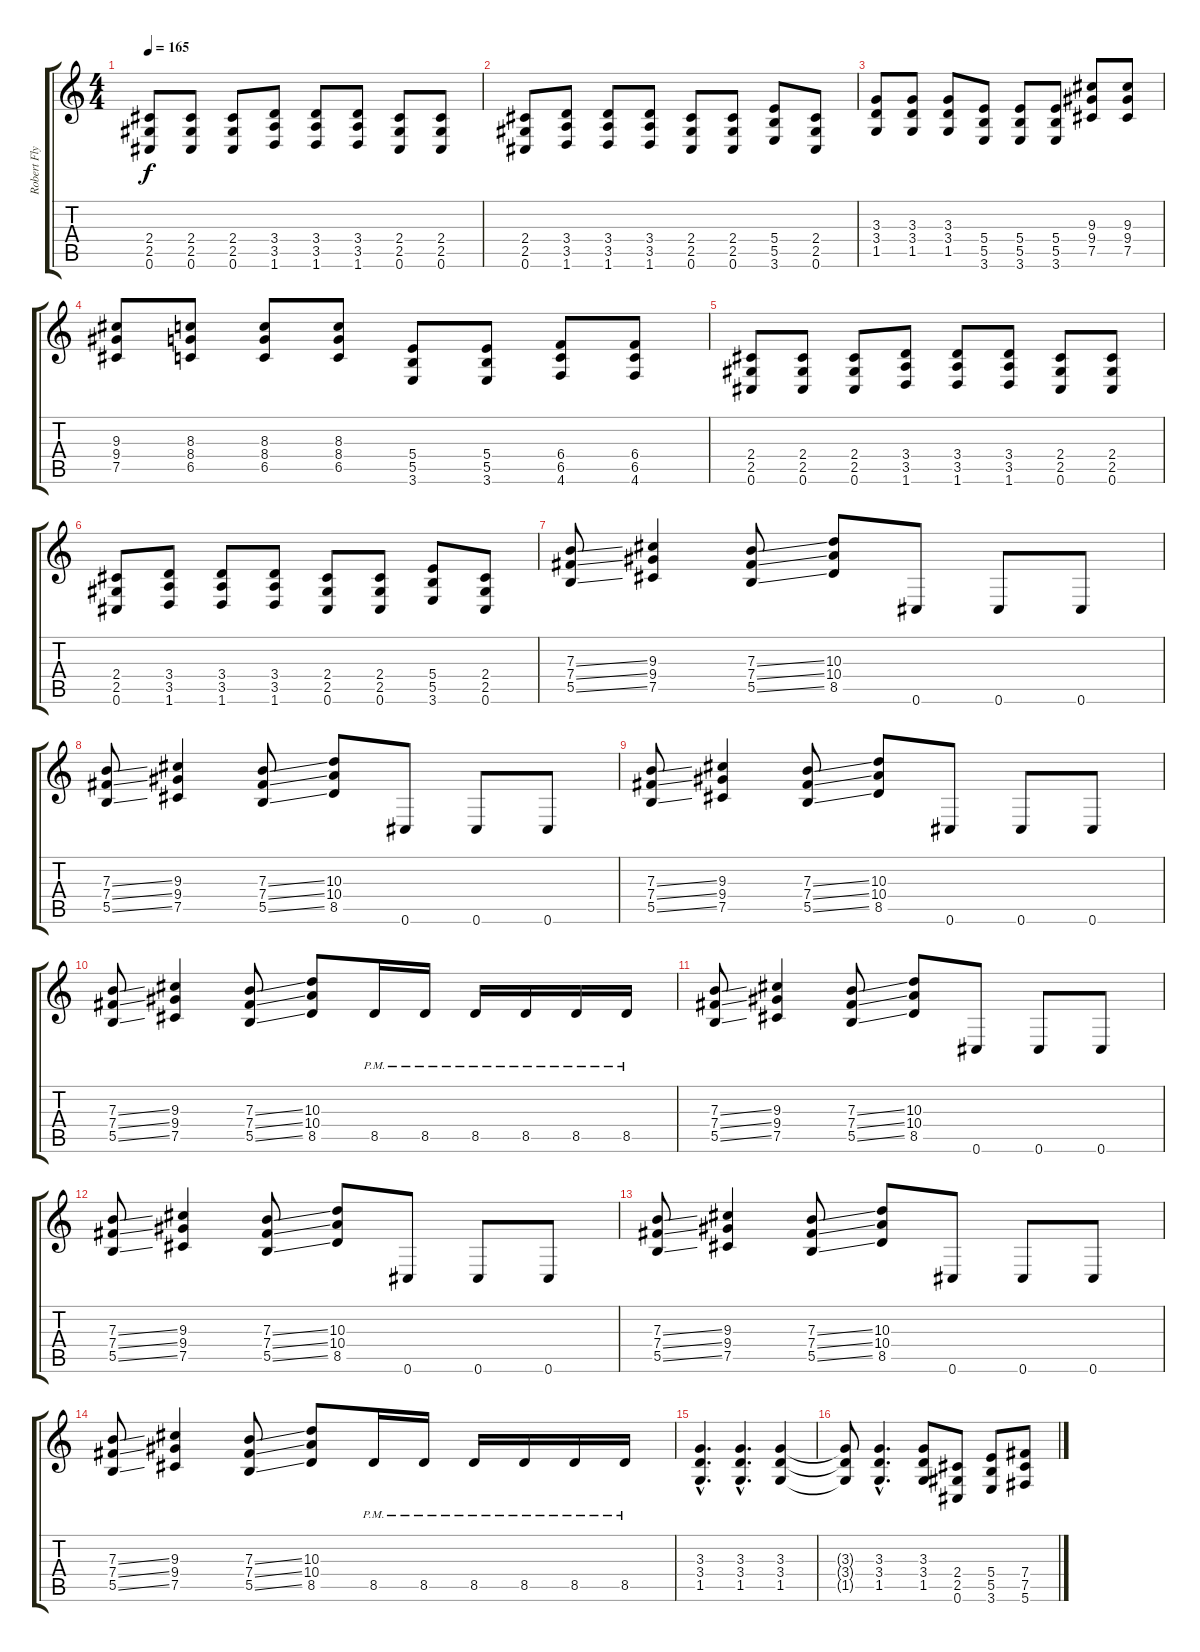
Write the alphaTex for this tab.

\track ("Robert Flynn" "Robert Fly") {instrument distortionguitar}
\staff {score tabs}
\tuning (Db4 Ab3 E3 B2 Gb2 Db2) {hide}
\ts (4 4)
\tempo 165
\clef g2
\ks c
(2.4 2.5 0.6).8{dy f} (2.4 2.5 0.6).8 (2.4 2.5 0.6).8 (3.4 3.5 1.6).8 (3.4 3.5 1.6).8 (3.4 3.5 1.6).8 (2.4 2.5 0.6).8 (2.4 2.5 0.6).8 |
(2.4 2.5 0.6).8 (3.4 3.5 1.6).8 (3.4 3.5 1.6).8 (3.4 3.5 1.6).8 (2.4 2.5 0.6).8 (2.4 2.5 0.6).8 (5.4 5.5 3.6).8 (2.4 2.5 0.6).8 |
(3.3 3.4 1.5).8 (3.3 3.4 1.5).8 (3.3 3.4 1.5).8 (5.4 5.5 3.6).8 (5.4 5.5 3.6).8 (5.4 5.5 3.6).8 (9.3 9.4 7.5).8 (9.3 9.4 7.5).8 |
(9.3 9.4 7.5).8 (8.3 8.4 6.5).8 (8.3 8.4 6.5).8 (8.3 8.4 6.5).8 (5.4 5.5 3.6).8 (5.4 5.5 3.6).8 (6.4 6.5 4.6).8 (6.4 6.5 4.6).8 |
(2.4 2.5 0.6).8 (2.4 2.5 0.6).8 (2.4 2.5 0.6).8 (3.4 3.5 1.6).8 (3.4 3.5 1.6).8 (3.4 3.5 1.6).8 (2.4 2.5 0.6).8 (2.4 2.5 0.6).8 |
(2.4 2.5 0.6).8 (3.4 3.5 1.6).8 (3.4 3.5 1.6).8 (3.4 3.5 1.6).8 (2.4 2.5 0.6).8 (2.4 2.5 0.6).8 (5.4 5.5 3.6).8 (2.4 2.5 0.6).8 |
(7.3{ss} 7.4{ss} 5.5{ss}).8{balance 8} (9.3 9.4 7.5).4 (7.3{ss} 7.4{ss} 5.5{ss}).8 (10.3 10.4 8.5).8 0.6.8 0.6.8 0.6.8 |
(7.3{ss} 7.4{ss} 5.5{ss}).8 (9.3 9.4 7.5).4 (7.3{ss} 7.4{ss} 5.5{ss}).8 (10.3 10.4 8.5).8 0.6.8 0.6.8 0.6.8 |
(7.3{ss} 7.4{ss} 5.5{ss}).8 (9.3 9.4 7.5).4 (7.3{ss} 7.4{ss} 5.5{ss}).8 (10.3 10.4 8.5).8 0.6.8 0.6.8 0.6.8 |
(7.3{ss} 7.4{ss} 5.5{ss}).8 (9.3 9.4 7.5).4 (7.3{ss} 7.4{ss} 5.5{ss}).8 (10.3 10.4 8.5).8 8.5{pm}.16 8.5{pm}.16 8.5{pm}.16 8.5{pm}.16 8.5{pm}.16 8.5{pm}.16 |
(7.3{ss} 7.4{ss} 5.5{ss}).8 (9.3 9.4 7.5).4 (7.3{ss} 7.4{ss} 5.5{ss}).8 (10.3 10.4 8.5).8 0.6.8 0.6.8 0.6.8 |
(7.3{ss} 7.4{ss} 5.5{ss}).8 (9.3 9.4 7.5).4 (7.3{ss} 7.4{ss} 5.5{ss}).8 (10.3 10.4 8.5).8 0.6.8 0.6.8 0.6.8 |
(7.3{ss} 7.4{ss} 5.5{ss}).8 (9.3 9.4 7.5).4 (7.3{ss} 7.4{ss} 5.5{ss}).8 (10.3 10.4 8.5).8 0.6.8 0.6.8 0.6.8 |
(7.3{ss} 7.4{ss} 5.5{ss}).8 (9.3 9.4 7.5).4 (7.3{ss} 7.4{ss} 5.5{ss}).8 (10.3 10.4 8.5).8 8.5{pm}.16 8.5{pm}.16 8.5{pm}.16 8.5{pm}.16 8.5{pm}.16 8.5{pm}.16 |
(3.3{hac} 3.4{hac} 1.5{hac}).4{d balance 12} (3.3{hac} 3.4{hac} 1.5{hac}).4{d} (3.3 3.4 1.5).4 |
(3.3{t} 3.4{t} 1.5{t}).8 (3.3{hac} 3.4{hac} 1.5{hac}).4{d} (3.3 3.4 1.5).8 (2.4 2.5 0.6).8 (5.4 5.5 3.6).8 (7.4 7.5 5.6).8
